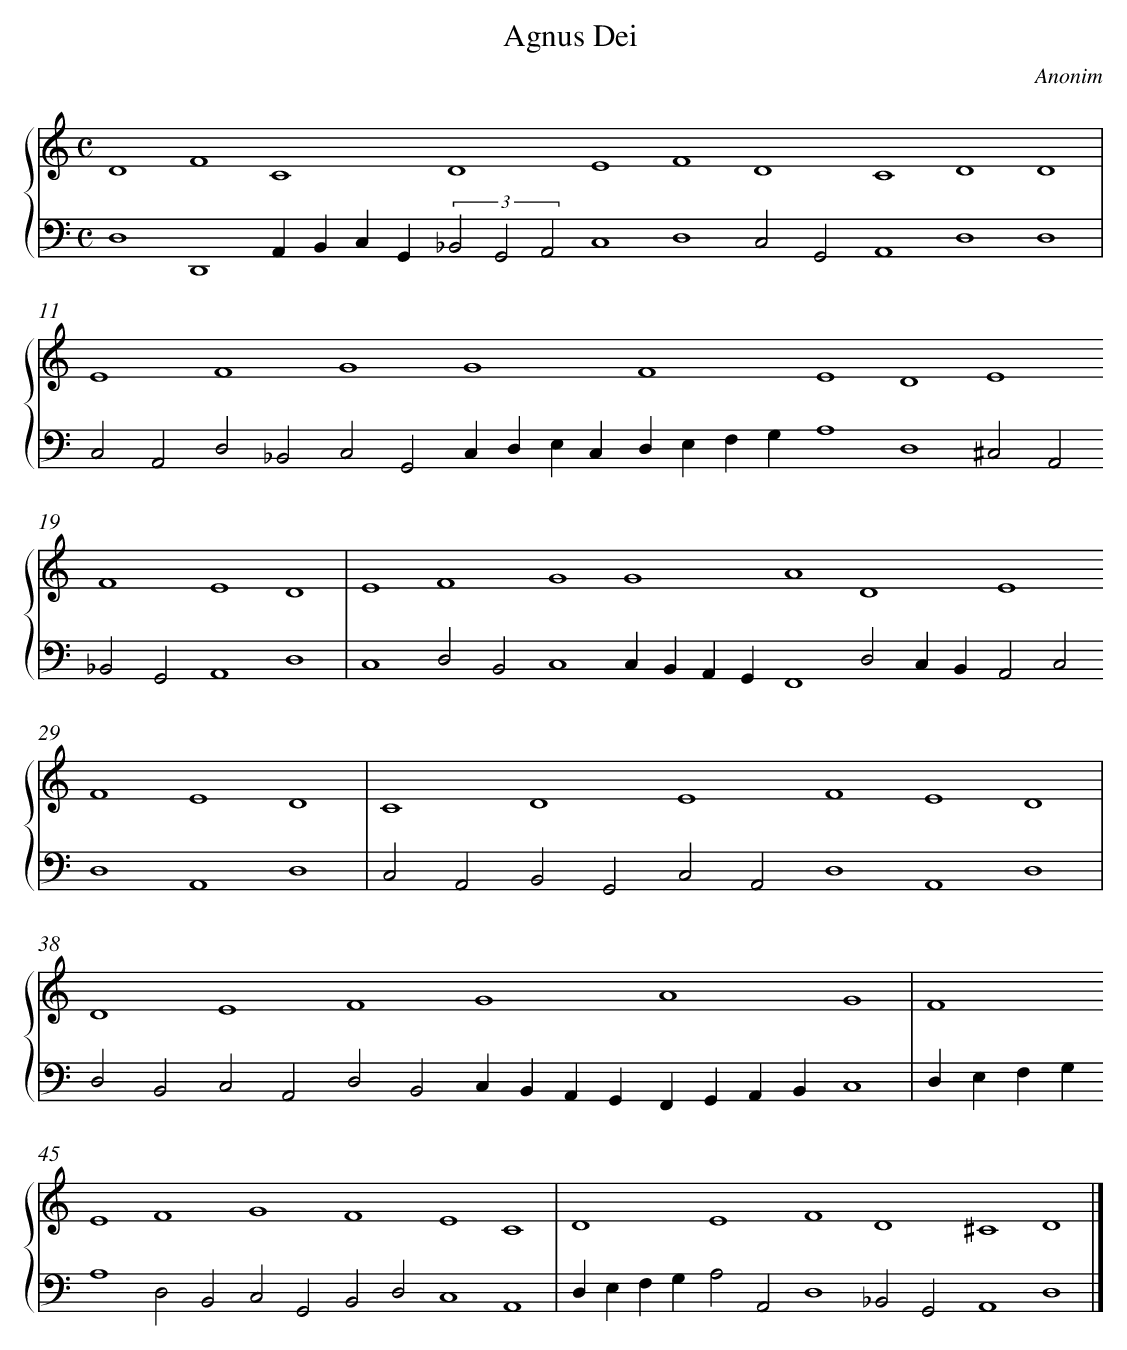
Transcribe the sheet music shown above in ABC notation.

X:1
T: Agnus Dei
C: Anonim
L: 1/4
M: C
%%staves {1 2}
V: 1
V: 2 clef=bass
K: C
[V:1] D4 [|]
[V:2] D,4 [|]
[V:1] F4 [|]
[V:2] D,,4 [|]
[V:1] C4 [|]
[V:2] A,,B,,C,G,, [|]
[V:1] D4 [|]
[V:2] (3_B,,2G,,2A,,2 [|]
[V:1] E4 [|]
[V:2] C,4 [|]
[V:1] F4 [|]
[V:2] D,4 [|]
[V:1] D4 [|]
[V:2] C,2G,,2 [|]
[V:1] C4 [|]
[V:2] A,,4 [|]
[V:1] D4 [|]
[V:2] D,4 [|]
[V:1] D4 |
[V:2] D,4 |
[V:1] E4 [|]
[V:2] C,2A,,2 [|]
[V:1] F4 [|]
[V:2] D,2_B,,2 [|]
[V:1] G4 [|]
[V:2] C,2G,,2 [|]
[V:1] G4 [|]
[V:2] C,D,E,C, [|]
[V:1] F4 [|]
[V:2] D,E,F,G, [|]
[V:1] E4 [|]
[V:2] A,4 [|]
[V:1] D4 [|]
[V:2] D,4 [|]
[V:1] E4 [|]
[V:2] ^C,2A,,2 [|]
[V:1] F4 [|]
[V:2] _B,,2G,,2 [|]
[V:1] E4 [|]
[V:2] A,,4 [|]
[V:1] D4 |
[V:2] D,4 |
[V:1] E4 [|]
[V:2] C,4 [|]
[V:1] F4 [|]
[V:2] D,2B,,2 [|]
[V:1] G4 [|]
[V:2] C,4 [|]
[V:1] G4 [|]
[V:2] C,B,,A,,G,, [|]
[V:1] A4 [|]
[V:2] F,,4 [|]
[V:1] D4 [|]
[V:2] D,2C,B,, [|]
[V:1] E4 [|]
[V:2] A,,2C,2 [|]
[V:1] F4 [|]
[V:2] D,4 [|]
[V:1] E4 [|]
[V:2] A,,4 [|]
[V:1] D4 |
[V:2] D,4 |
[V:1] C4 [|]
[V:2] C,2A,,2 [|]
[V:1] D4 [|]
[V:2] B,,2G,,2 [|]
[V:1] E4 [|]
[V:2] C,2A,,2 [|]
[V:1] F4 [|]
[V:2] D,4 [|]
[V:1] E4 [|]
[V:2] A,,4 [|]
[V:1] D4 |
[V:2] D,4 |
[V:1] D4 [|]
[V:2] D,2B,,2 [|]
[V:1] E4 [|]
[V:2] C,2A,,2 [|]
[V:1] F4 [|]
[V:2] D,2B,,2 [|]
[V:1] G4 [|]
[V:2] C,B,,A,,G,, [|]
[V:1] A4 [|]
[V:2] F,,G,,A,,B,, [|]
[V:1] G4 |
[V:2] C,4 |
[V:1] F4 [|]
[V:2] D,E,F,G, [|]
[V:1] E4 [|]
[V:2] A,4 [|]
[V:1] F4 [|]
[V:2] D,2B,,2 [|]
[V:1] G4 [|]
[V:2] C,2G,,2 [|]
[V:1] F4 [|]
[V:2] B,,2D,2 [|]
[V:1] E4 [|]
[V:2] C,4 [|]
[V:1] C4 |
[V:2] A,,4 |
[V:1] D4 [|]
[V:2] D,E,F,G, [|]
[V:1] E4 [|]
[V:2] A,2A,,2 [|]
[V:1] F4 [|]
[V:2] D,4 [|]
[V:1] D4 [|]
[V:2] _B,,2G,,2 [|]
[V:1] ^C4 [|]
[V:2] A,,4 [|]
[V:1] D4 |]
[V:2] D,4 |]
